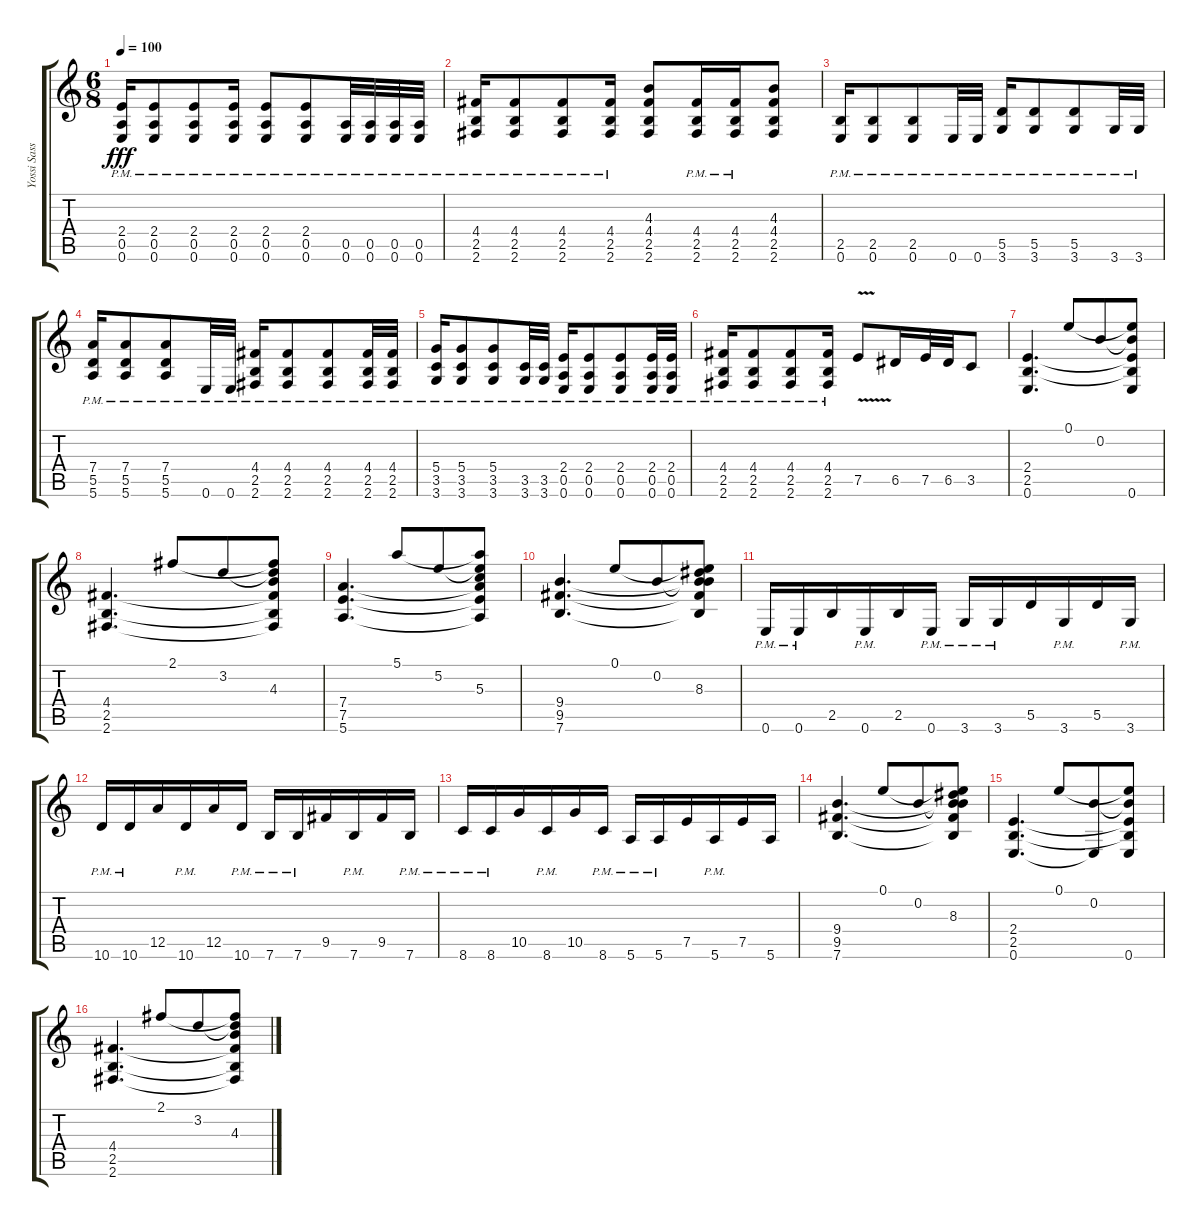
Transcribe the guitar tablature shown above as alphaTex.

\track ("Yossi Sassi" "Yossi Sass") {instrument distortionguitar}
\staff {score tabs}
\tuning (E4 B3 G3 D3 A2 E2) {hide}
\ts (6 8)
\tempo 100
\clef g2
\ks c
(2.4{pm} 0.5{pm} 0.6{pm}).16{dy fff} (2.4{pm} 0.5{pm} 0.6{pm}).8 (2.4{pm} 0.5{pm} 0.6{pm}).8 (2.4{pm} 0.5{pm} 0.6{pm}).16 (2.4{pm} 0.5{pm} 0.6{pm}).8 (2.4{pm} 0.5{pm} 0.6{pm}).8 (0.5{pm} 0.6{pm}).32 (0.5{pm} 0.6{pm}).32 (0.5{pm} 0.6{pm}).32 (0.5{pm} 0.6{pm}).32 |
(4.4{pm} 2.5{pm} 2.6{pm}).16 (4.4{pm} 2.5{pm} 2.6{pm}).8 (4.4{pm} 2.5{pm} 2.6{pm}).8 (4.4{pm} 2.5{pm} 2.6{pm}).16 (4.3 4.4 2.5 2.6).8 (4.4{pm} 2.5{pm} 2.6{pm}).16 (4.4{pm} 2.5{pm} 2.6{pm}).16 (4.3 4.4 2.5 2.6).8 |
(2.5{pm} 0.6{pm}).16 (2.5{pm} 0.6{pm}).8 (2.5{pm} 0.6{pm}).8 0.6{pm}.32 0.6{pm}.32 (5.5{pm} 3.6{pm}).16 (5.5{pm} 3.6{pm}).8 (5.5{pm} 3.6{pm}).8 3.6{pm}.32 3.6{pm}.32 |
(7.4{pm} 5.5{pm} 5.6{pm}).16 (7.4{pm} 5.5{pm} 5.6{pm}).8 (7.4{pm} 5.5{pm} 5.6{pm}).8 0.6{pm}.32 0.6{pm}.32 (4.4{pm} 2.5{pm} 2.6{pm}).16 (4.4{pm} 2.5{pm} 2.6{pm}).8 (4.4{pm} 2.5{pm} 2.6{pm}).8 (4.4{pm} 2.5{pm} 2.6{pm}).32 (4.4{pm} 2.5{pm} 2.6{pm}).32 |
(5.4{pm} 3.5{pm} 3.6{pm}).16 (5.4{pm} 3.5{pm} 3.6{pm}).8 (5.4{pm} 3.5{pm} 3.6{pm}).8 (3.5{pm} 3.6{pm}).32 (3.5{pm} 3.6{pm}).32 (2.4{pm} 0.5{pm} 0.6{pm}).16 (2.4{pm} 0.5{pm} 0.6{pm}).8 (2.4{pm} 0.5{pm} 0.6{pm}).8 (2.4{pm} 0.5{pm} 0.6{pm}).32 (2.4{pm} 0.5{pm} 0.6{pm}).32 |
(4.4{pm} 2.5{pm} 2.6{pm}).16 (4.4{pm} 2.5{pm} 2.6{pm}).8 (4.4{pm} 2.5{pm} 2.6{pm}).8 (4.4{pm} 2.5{pm} 2.6{pm}).16 7.5{v}.8 6.5.16 7.5.32 6.5.32 3.5.8 |
(2.4 2.5 0.6).4{d} 0.1.8 0.2.8 (0.1{t} 0.2{t} 2.4{t} 2.5{t} 0.6).8 |
(4.4 2.5 2.6).4{d} 2.1.8 3.2.8 (2.1{t} 3.2{t} 4.3 4.4{t} 2.5{t} 2.6{t}).8 |
(7.4 7.5 5.6).4{d} 5.1.8 5.2.8 (5.1{t} 5.2{t} 5.3 7.4{t} 7.5{t} 5.6{t}).8 |
(9.4 9.5 7.6).4{d} 0.1.8 0.2.8 (0.1{t} 0.2{t} 8.3 9.4{t} 9.5{t} 7.6{t}).8 |
0.6{pm}.16 0.6{pm}.16 2.5.16 0.6{pm}.16 2.5.16 0.6{pm}.16 3.6{pm}.16 3.6{pm}.16 5.5.16 3.6{pm}.16 5.5.16 3.6{pm}.16 |
10.6{pm}.16 10.6{pm}.16 12.5.16 10.6{pm}.16 12.5.16 10.6{pm}.16 7.6{pm}.16 7.6{pm}.16 9.5.16 7.6{pm}.16 9.5.16 7.6{pm}.16 |
8.6{pm}.16 8.6{pm}.16 10.5.16 8.6{pm}.16 10.5.16 8.6{pm}.16 5.6{pm}.16 5.6{pm}.16 7.5.16 5.6{pm}.16 7.5.16 5.6.16 |
(9.4 9.5 7.6).4{d} 0.1.8 0.2.8 (0.1{t} 0.2{t} 8.3 9.4{t} 9.5{t} 7.6{t}).8 |
(2.4 2.5 0.6).4{d} 0.1.8 (0.2 0.6{t}).8 (0.1{t} 0.2{t} 2.4{t} 2.5{t} 0.6).8 |
(4.4 2.5 2.6).4{d} 2.1.8 3.2.8 (2.1{t} 3.2{t} 4.3 4.4{t} 2.5{t} 2.6{t}).8
